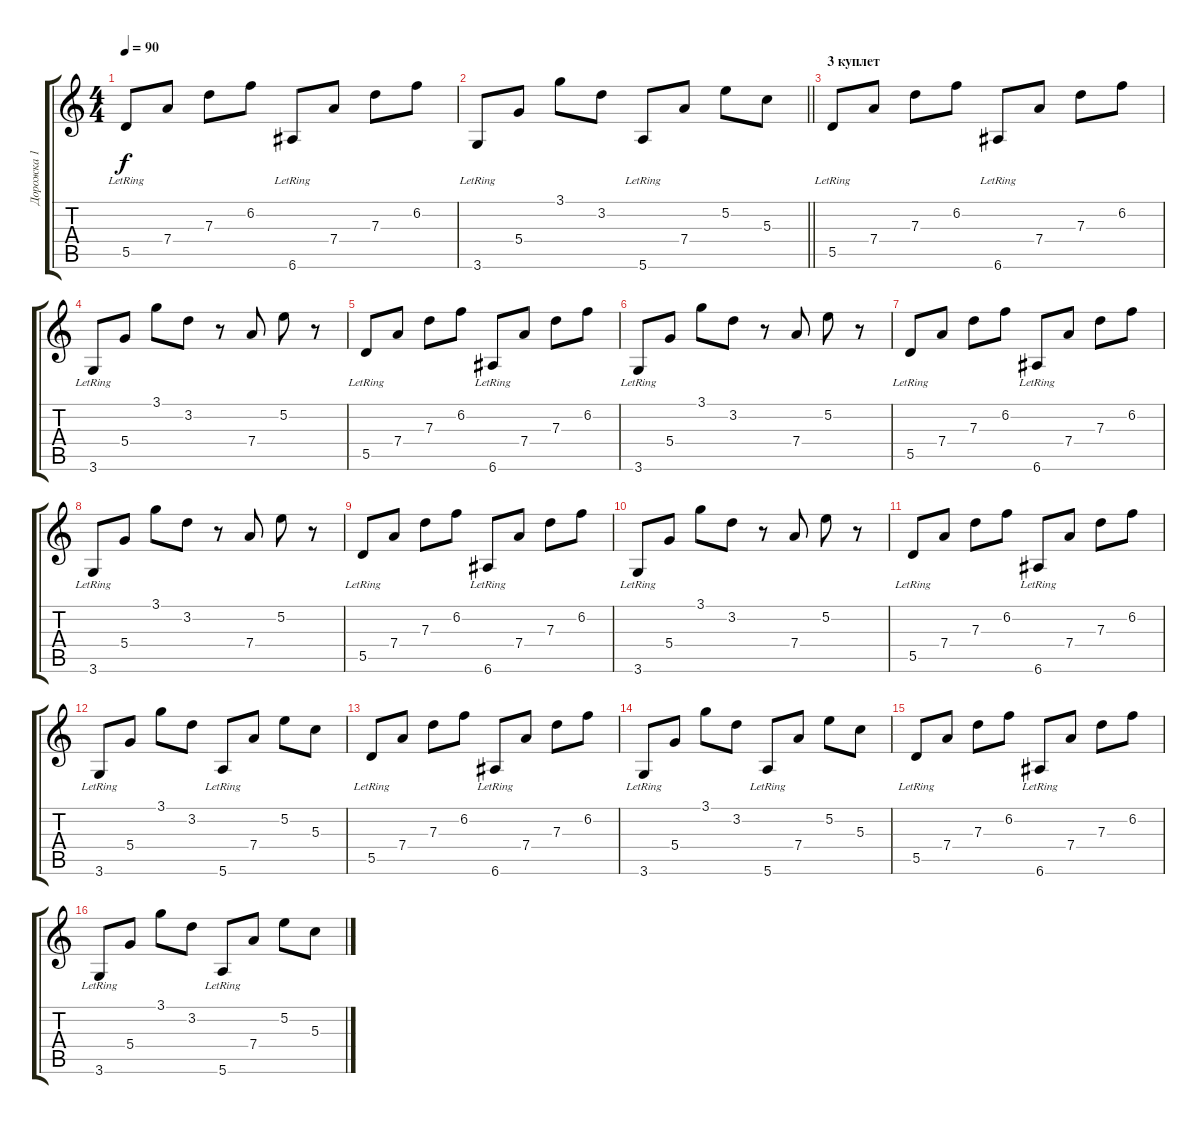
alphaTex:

\track ("Дорожка 1" "Дорожка 1") {instrument acousticguitarsteel}
\staff {score tabs}
\tuning (E4 B3 G3 D3 A2 E2) {hide}
\ts (4 4)
\tempo 90
\clef g2
\ks c
5.5{lr}.8{dy f} 7.4.8 7.3.8 6.2.8 6.6{lr}.8 7.4.8 7.3.8 6.2.8 |
\barLineRight lightlight
3.6{lr}.8 5.4.8 3.1.8 3.2.8 5.6{lr}.8 7.4.8 5.2.8 5.3.8 |
\section ("" "3 куплет")
5.5{lr}.8 7.4.8 7.3.8 6.2.8 6.6{lr}.8 7.4.8 7.3.8 6.2.8 |
3.6{lr}.8 5.4.8 3.1.8 3.2.8 r.8 7.4.8 5.2.8 r.8 |
5.5{lr}.8 7.4.8 7.3.8 6.2.8 6.6{lr}.8 7.4.8 7.3.8 6.2.8 |
3.6{lr}.8 5.4.8 3.1.8 3.2.8 r.8 7.4.8 5.2.8 r.8 |
5.5{lr}.8 7.4.8 7.3.8 6.2.8 6.6{lr}.8 7.4.8 7.3.8 6.2.8 |
3.6{lr}.8 5.4.8 3.1.8 3.2.8 r.8 7.4.8 5.2.8 r.8 |
5.5{lr}.8 7.4.8 7.3.8 6.2.8 6.6{lr}.8 7.4.8 7.3.8 6.2.8 |
3.6{lr}.8 5.4.8 3.1.8 3.2.8 r.8 7.4.8 5.2.8 r.8 |
5.5{lr}.8 7.4.8 7.3.8 6.2.8 6.6{lr}.8 7.4.8 7.3.8 6.2.8 |
3.6{lr}.8 5.4.8 3.1.8 3.2.8 5.6{lr}.8 7.4.8 5.2.8 5.3.8 |
5.5{lr}.8 7.4.8 7.3.8 6.2.8 6.6{lr}.8 7.4.8 7.3.8 6.2.8 |
3.6{lr}.8 5.4.8 3.1.8 3.2.8 5.6{lr}.8 7.4.8 5.2.8 5.3.8 |
5.5{lr}.8 7.4.8 7.3.8 6.2.8 6.6{lr}.8 7.4.8 7.3.8 6.2.8 |
3.6{lr}.8 5.4.8 3.1.8 3.2.8 5.6{lr}.8 7.4.8 5.2.8 5.3.8
